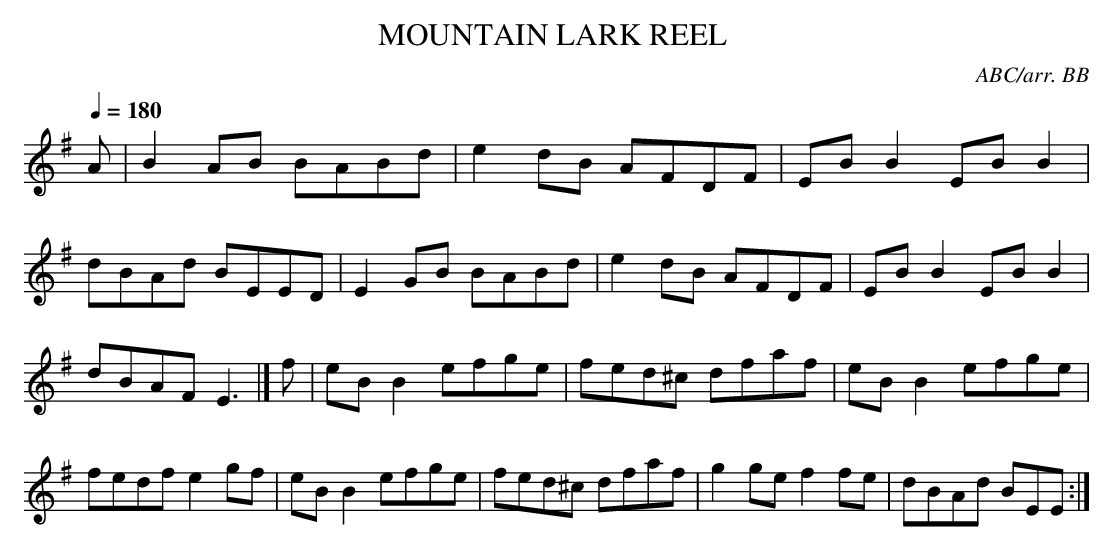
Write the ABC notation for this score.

X:1
T:MOUNTAIN LARK REEL \
C:ABC/arr. BB\
L:1/8\
M:4/4\
Q:1/4=180\
K:Em\
A|B2AB BABd|e2dB AFDF|EBB2 EBB2|dBAd BEED|\
E2GB BABd|e2 dB AFDF|EBB2 EB B2|dBAF E3 |]\
f|eB B2 efge|fed^c dfaf|eB B2 efge|fedf e2 gf|\
eB B2 efge|fed^c dfaf|g2 ge f2 fe|dBAd BEE :|\
\
\
